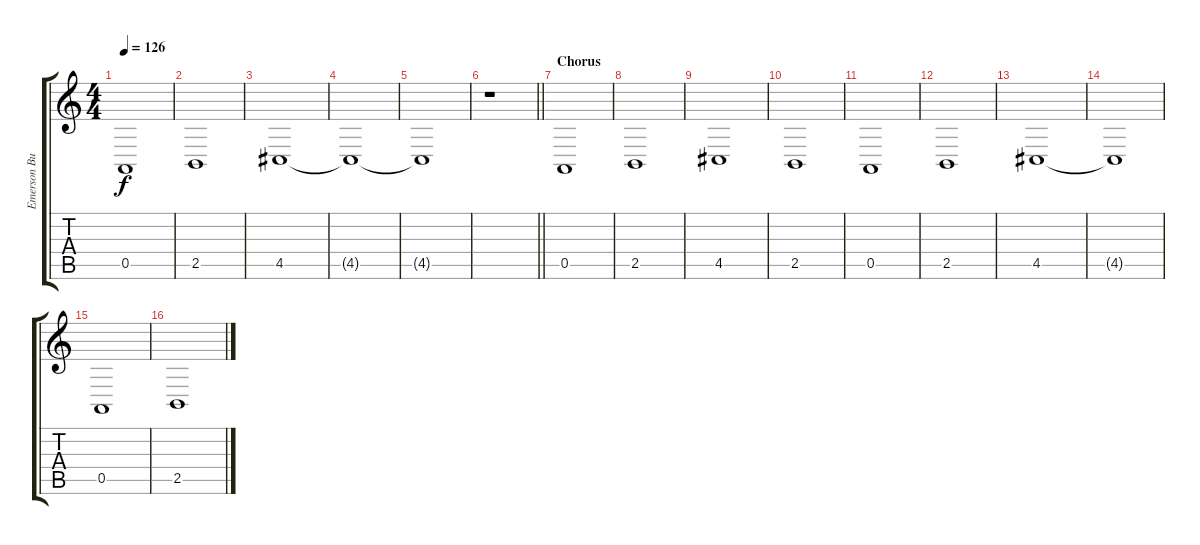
\track ("Emerson Burton (Keyboard)" "Emerson Bu") {instrument stringensemble1}
\staff {score tabs}
\tuning (E4 B3 G3 D3 A2 E2) {hide}
\ts (4 4)
\tempo 126
\clef g2
\ks c
0.5.1{dy f} |
2.5.1 |
4.5.1 |
4.5{t}.1 |
4.5{t}.1 |
\barLineRight lightlight
r.1 |
\section ("" "Chorus")
0.5.1 |
2.5.1 |
4.5.1 |
2.5.1 |
0.5.1 |
2.5.1 |
4.5.1 |
4.5{t}.1 |
0.5.1 |
2.5.1
